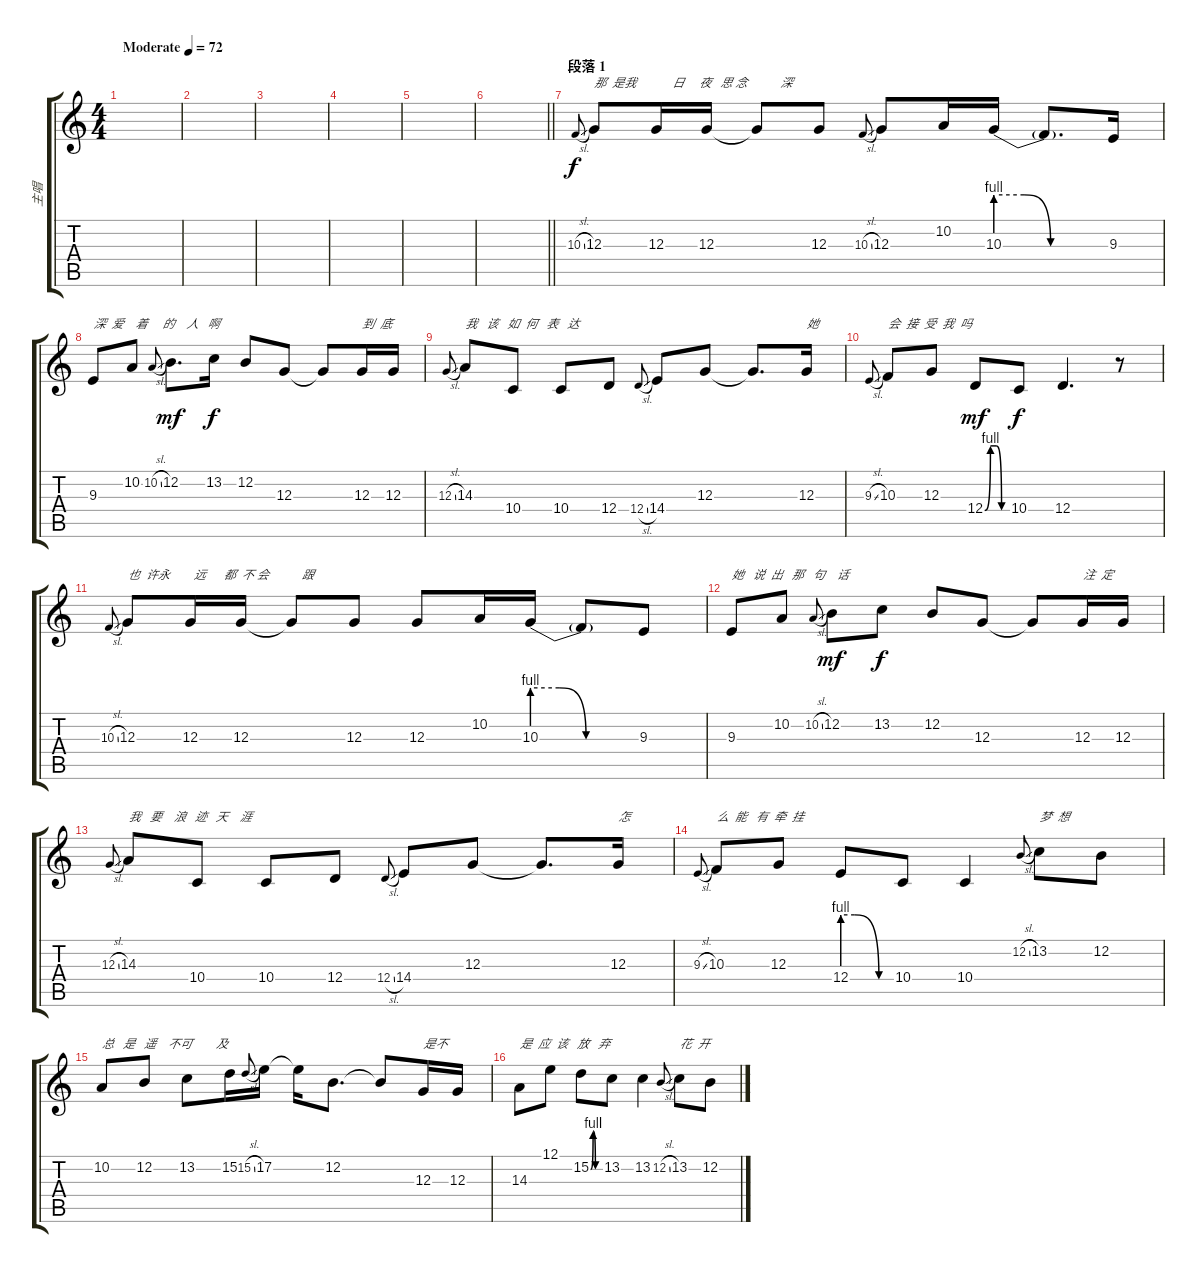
\track ("主唱" "主唱") {instrument harmonica}
\staff {score tabs}
\tuning (E4 B3 G3 D3 A2 E2) {hide}
\ts (4 4)
\tempo (72 "Moderate")
\clef g2
\ks c
|
|
|
|
|
\barLineRight lightlight
|
\section ("" "段落 1")
10.3{sl}.8{gr onbeat} 12.3.8{txt "那  是我            日     夜   思 念           深"} 12.3.16 12.3.16 12.3{t}.8 12.3.8 10.3{sl}.8{gr onbeat} 12.3.8 10.2.16 10.3{be (custom 0 4 15 4 29 0 60 0)}.16 10.3{t}.8{d} 9.3.16 |
9.3.8{txt "深  爱    着     的    人   啊"} 10.2.8 10.2{sl}.8{gr onbeat} 12.2.8{d dy mf} 13.2.16{dy f} 12.2.8 12.3.8 12.3{t}.8 12.3.16{txt "到  底"} 12.3.16 |
12.3{sl}.8{gr onbeat} 14.3.8{txt "我   该   如  何   表   达"} 10.4.8 10.4.8 12.4.8 12.4{sl}.8{gr onbeat} 14.4.8 12.3.8 12.3{t}.8{d} 12.3.16{txt "她"} |
9.3{sl}.8{gr onbeat} 10.3.8{txt "会  接  受  我  吗"} 12.3.8 12.4{be (custom 0 0 15 4 30 4 45 0 60 0)}.8{dy mf} 10.4.8{dy f} 12.4.4{d} r.8 |
10.3{sl}.8{gr onbeat} 12.3.8{txt "也  许永        远      都  不 会           跟"} 12.3.16 12.3.16 12.3{t}.8 12.3.8 12.3.8 10.2.16 10.3{be (custom 0 4 15 4 30 0 60 0)}.16 10.3{t}.8 9.3.8 |
9.3.8{txt "她   说  出   那   句    话"} 10.2.8 10.2{sl}.8{gr onbeat} 12.2.8{dy mf} 13.2.8{dy f} 12.2.8 12.3.8 12.3{t}.8 12.3.16{txt "注  定"} 12.3.16 |
12.3{sl}.8{gr onbeat} 14.3.8{txt "我   要    浪   迹   天    涯"} 10.4.8 10.4.8 12.4.8 12.4{sl}.8{gr onbeat} 14.4.8 12.3.8 12.3{t}.8{d} 12.3.16{txt "怎"} |
9.3{sl}.8{gr onbeat} 10.3.8{txt "么  能   有  牵  挂"} 12.3.8 12.4{be (custom 0 4 15 4 45 0 60 0)}.8 10.4.8 10.4.4 12.2{sl}.8{gr onbeat} 13.2.8{txt "梦  想"} 12.2.8 |
10.2.8{txt "总   是   遥    不可        及"} 12.2.8 13.2.8 15.2.16 15.2{sl}.8{gr onbeat} 17.2.16 17.2{t}.16 12.2.8{d} 12.2{t}.8 12.3.16{txt "是不"} 12.3.16 |
14.3.8{txt "是  应  该   放   弃"} 12.1.8 15.2{be (custom 0 0 15 4 30 0 60 0)}.8 13.2.8 13.2.4 12.2{sl}.8{gr onbeat} 13.2.8{txt "花  开"} 12.2.8
